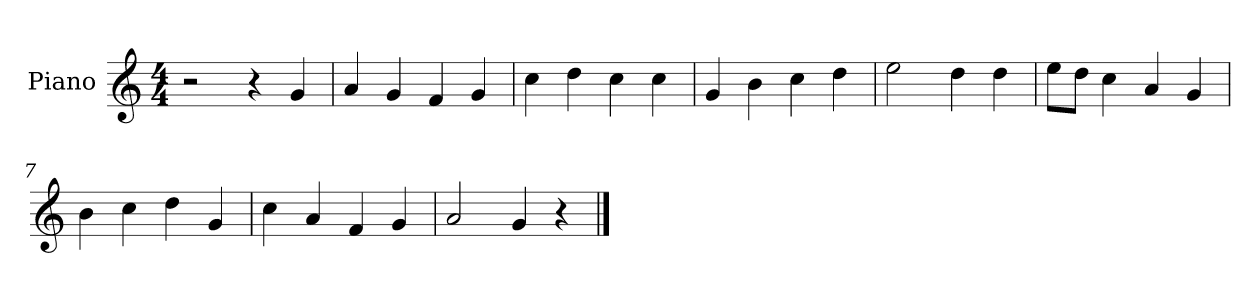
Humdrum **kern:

**kern
*part1
*staff1
*I"Piano
*I'Pno.
*clefG2
*k[]
*M4/4
*MM120
=1
2r
4r
4g/
=2
4a/
4g/
4f/
4g/
=3
4cc\
4dd\
4cc\
4cc\
=4
4g/
4b\
4cc\
4dd\
=5
2ee\
4dd\
4dd\
=6
8ee\L
8dd\J
4cc\
4a/
4g/
=7
4b\
4cc\
4dd\
4g/
=8
4cc\
4a/
4f/
4g/
=9
2a/
4g/
4r
==
*-
